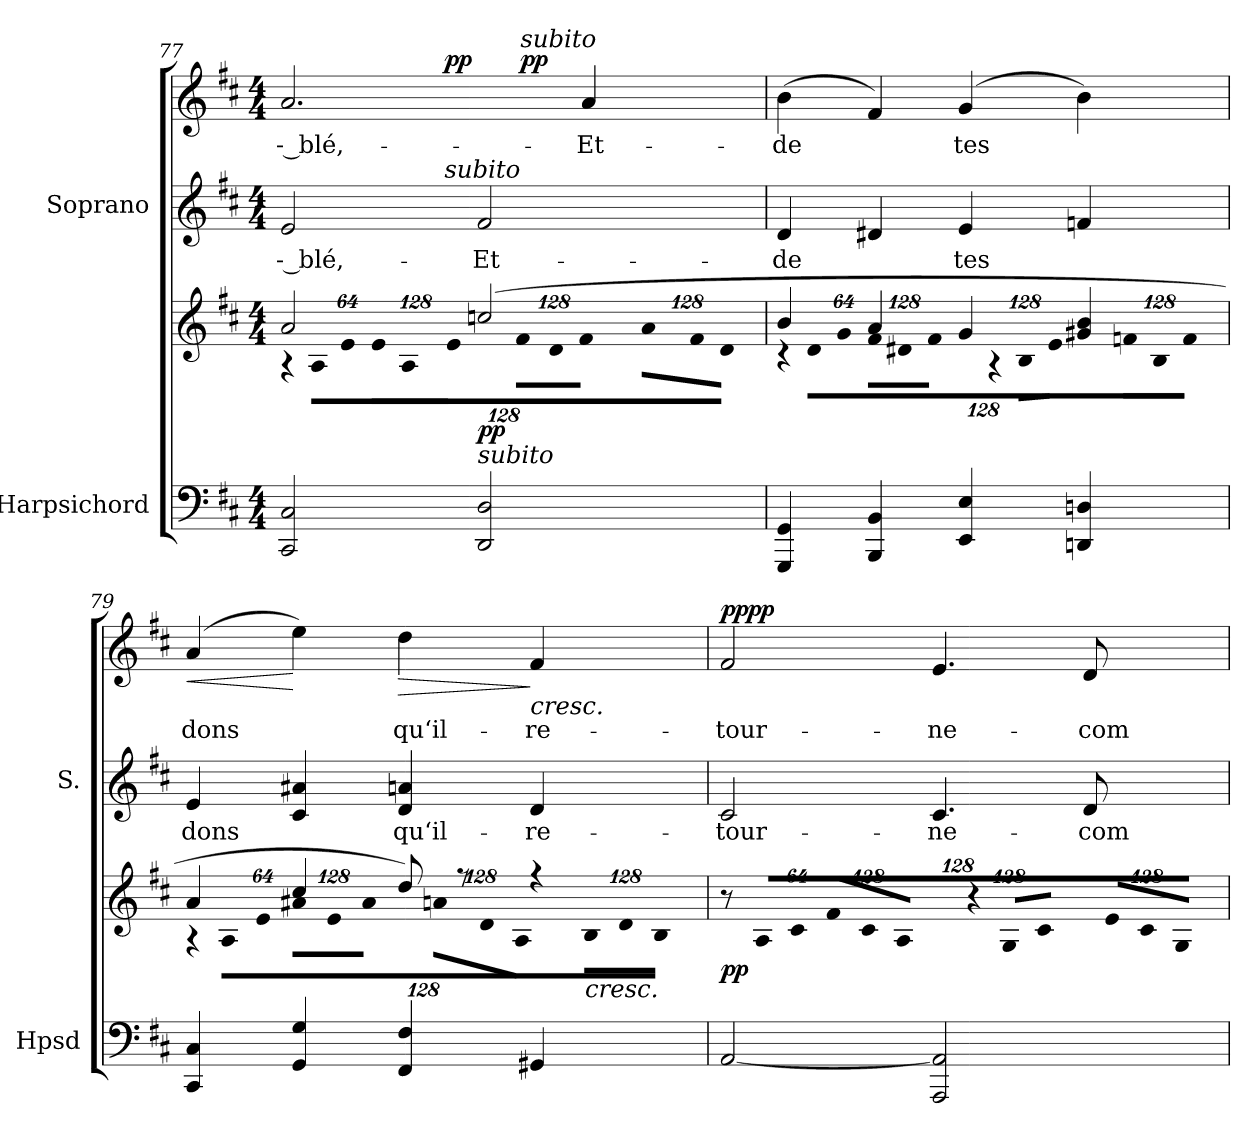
**kern	**kern	**dynam	**kern	**text	**kern	**text	**dynam
*part2	*part2	*part2	*part1	*part1	*part1	*part1	*part1
*staff4	*staff3	*staff3/4	*staff2	*staff2	*staff1	*staff1	*staff1/2
*I"Harpsichord	*	*	*I"Soprano	*	*	*	*
*I'Hpsd	*	*	*I'S.	*	*	*	*
!!LO:LB:g=z
*clefF4	*clefG2	*	*clefG2	*	*clefG2	*	*
*k[f#c#]	*k[f#c#]	*	*k[f#c#]	*	*k[f#c#]	*	*
*D:	*D:	*	*D:	*	*D:	*	*
*M4/4	*M4/4	*	*M4/4	*	*M4/4	*	*
=77	=77	=77	=77	=77	=77	=77	=77
*	*^	*	*	*	*	*	*
*	*	*Xbrackettup	*	*	*	*	*	*
!	!	!LO:N:vis=8	!	!	!	!	!	!
!	!	!	!	!	!LO:LY:b:color=#000000	!	!	!
!	!	!	!	!	!	!	!LO:LY:b:color=#000000	!
*	*	*	*	*^	*	*^	*	*
2CC#i/ 2C#i	2ai/	1024%85r	.	2ei/	4ryy	-- blé,-	2.ai/	2ryy	-- blé,-	.
!	!	!LO:N:vis=8	!	!	!	!	!	!	!	!
.	.	1024%85Ai\L	.	.	.	.	.	.	.	.
!	!	!LO:N:vis=8	!	!	!	!	!	!	!	!
.	.	512%43ei\J	.	.	.	.	.	.	.	.
!	!	!LO:N:vis=8	!	!	!	!	!	!	!	!
.	.	1024%85ei\L	.	.	8ryy	.	.	.	.	.
!	!	!LO:N:vis=8	!	!	!	!	!	!	!	!
.	.	1024%85Ai\	.	.	.	.	.	.	.	.
.	.	.	.	.	32ryy	.	.	.	.	.
.	.	.	.	.	128ryy	.	.	.	.	.
!	!	!	!	!	!LO:TX:a:i:t=subito	!	!	!	!	!
.	.	.	.	.	2ryy	.	.	.	.	pp
!	!	!LO:N:vis=8	!	!	!	!	!	!	!	!
.	.	512%43ei\J	.	.	.	.	.	.	.	.
!	!	!LO:N:vis=8	!	!	!	!	!	!	!	!
!LO:TX:a:i:t=subito	!	!	!	!	!	!	!	!	!	!
!	!	!	!	!	!	!LO:LY:b:color=#000000	!	!	!	!
2DDi/ 2Di	(2ccni/	1024%85f#i\L	pp	2f#i/	.	-Et-	.	16ryy	.	.
.	.	.	.	.	.	.	.	64.ryy	.	.
!	!	!LO:N:vis=8	!	!	!	!	!	!	!	!
.	.	1024%85di\	.	.	.	.	.	.	.	.
!	!	!	!	!	!	!	!	!LO:TX:a:i:t=subito	!	!
.	.	.	.	.	.	.	.	4ryy	.	pp
!	!	!LO:N:vis=8	!	!	!	!	!	!	!	!
.	.	512%43f#i\J	.	.	.	.	.	.	.	.
!	!	!LO:N:vis=8	!	!	!	!	!	!	!	!
!	!	!	!	!	!	!	!	!	!LO:LY:b:color=#000000	!
.	.	1024%85ai\L	.	.	.	.	4ai/	.	-Et-	.
!	!	!LO:N:vis=8	!	!	!	!	!	!	!	!
.	.	1024%85f#i\	.	.	.	.	.	.	.	.
.	.	.	.	.	.	.	.	8ryy	.	.
.	.	.	.	.	16ryy	.	.	.	.	.
!	!	!LO:N:vis=8	!	!	!	!	!	!	!	!
.	.	512%43di\J	.	.	.	.	.	.	.	.
.	.	.	.	.	.	.	.	32ryy	.	.
.	.	.	.	.	64.ryy	.	.	.	.	.
.	.	.	.	.	.	.	.	128ryy	.	.
=78	=78	=78	=78	=78	=78	=78	=78	=78	=78	=78
!	!	!LO:N:vis=8	!	!	!	!	!	!	!	!
*	*	*	*	*v	*v	*	*	*	*	*
*	*	*	*	*	*	*v	*v	*	*
*	*	*	*	*^	*	*^	*	*
!	!	!	!	!	!	!LO:LY:b:color=#000000	!	!	!	!
*	*	*	*	*v	*v	*	*	*	*	*
*	*	*	*	*	*	*v	*v	*	*
*	*	*	*	*^	*	*^	*	*
!	!	!	!	!	!	!	!	!	!LO:LY:b:color=#000000	!
*	*	*	*	*v	*v	*	*	*	*	*
*	*	*	*	*	*	*v	*v	*	*
4GGGi/ 4GGi	4bi/	1024%85r	.	4di/	-de	(4bi\	-de	.
!	!	!LO:N:vis=8	!	!	!	!	!	!
.	.	1024%85di\L	.	.	.	.	.	.
!	!	!LO:N:vis=8	!	!	!	!	!	!
.	.	512%43gi\J	.	.	.	.	.	.
!	!	!LO:N:vis=8	!	!	!	!	!	!
4BBBi/ 4BBi	4ai/	1024%85f#i\L	.	4d#Xi/	.	4f#i/)	.	.
!	!	!LO:N:vis=8	!	!	!	!	!	!
.	.	1024%85d#Xi\	.	.	.	.	.	.
!	!	!LO:N:vis=8	!	!	!	!	!	!
.	.	512%43f#i\J	.	.	.	.	.	.
!	!	!LO:N:vis=8	!	!	!	!	!	!
!	!	!	!	!	!LO:LY:b:color=#000000	!	!	!
!	!	!	!	!	!	!	!LO:LY:b:color=#000000	!
4EEi/ 4Ei	4gi/	1024%85r	.	4ei/	tes	(4gi/	tes	.
!	!	!LO:N:vis=8	!	!	!	!	!	!
.	.	1024%85Bi\L	.	.	.	.	.	.
!	!	!LO:N:vis=8	!	!	!	!	!	!
.	.	512%43ei\J	.	.	.	.	.	.
!	!	!LO:N:vis=8	!	!	!	!	!	!
4DDni/ 4Dni	4g#Xi/ 4bi	1024%85fni\L	.	4fni/	.	4bi\)	.	.
!	!	!LO:N:vis=8	!	!	!	!	!	!
.	.	1024%85Bi\	.	.	.	.	.	.
!	!	!LO:N:vis=8	!	!	!	!	!	!
.	.	512%43fi\J	.	.	.	.	.	.
=79	=79	=79	=79	=79	=79	=79	=79	=79
!	!	!LO:N:vis=8	!	!	!	!	!	!
!	!	!	!	!	!LO:LY:b:color=#000000	!	!	!
!	!	!	!	!	!	!	!LO:LY:b:color=#000000	!LO:HP:b
4CC#i/ 4C#i	4ai/	1024%85r	.	4ei/	dons	(4ai/	dons	<
!	!	!LO:N:vis=8	!	!	!	!	!	!
.	.	1024%85Ai\L	.	.	.	.	.	.
!	!	!LO:N:vis=8	!	!	!	!	!	!
.	.	512%43ei\J	.	.	.	.	.	.
!	!	!LO:N:vis=8	!	!	!	!	!	!
4GGi/ 4Gi	4cc#i/	1024%85a#Xi\L	[	4c#i/ 4a#Xi	.	4eei\)	.	[ [
!	!	!LO:N:vis=8	!	!	!	!	!	!
.	.	1024%85ei\	.	.	.	.	.	.
!	!	!LO:N:vis=8	!	!	!	!	!	!
.	.	512%43a#i\J	.	.	.	.	.	.
!	!	!LO:N:vis=8	!	!	!	!	!	!
!	!	!	!	!	!LO:LY:b:color=#000000	!	!	!
!	!	!	!	!	!	!	!LO:LY:b:color=#000000	!LO:HP:n=1:b
4FF#i/ 4F#i	8ddi/)	1024%85ani\L	]	4di/ 4ani	qu‘il-	4ddi\	qu‘il-	] >
!	!	!LO:N:vis=8	!	!	!	!	!	!
.	.	1024%85di\	.	.	.	.	.	.
.	8r	.	.	.	.	.	.	.
!	!	!LO:N:vis=8	!	!	!	!	!	!
.	.	512%43Ai\J	.	.	.	.	.	.
!	!	!LO:N:vis=8	!	!	!	!	!	!
!	!	!	!	!	!LO:LY:b:color=#000000	!	!	!
!	!	!	!	!	!	!	!LO:LY:b:color=#000000	!LO:HP:n=1:b
!	!	!	!	!	!	!	!	!LO:HP:n=1:b
4GG#Xi/	4r	1024%85Bi\L	.	4di/	-re-	4f#i/	-re-	] < >
!	!	!LO:N:vis=8	!	!	!	!	!	!
.	.	1024%85di\	.	.	.	.	.	.
!	!	!LO:N:vis=8	!LO:HP:b	!	!	!	!	!
!	!	!	!LO:HP:n=1:b	!	!	!	!	!
.	.	512%43Bi\J	< >	.	.	.	.	.
=80	=80	=80	=80	=80	=80	=80	=80	=80
!	!LO:N:vis=8	!	!	!	!	!	!	!
*	*v	*v	*	*	*	*	*	*
*	*^	*	*	*	*	*	*
!	!	!	!	!	!LO:LY:b:color=#000000	!	!	!
*	*v	*v	*	*	*	*	*	*
*	*^	*	*	*	*	*	*
!	!	!	!	!	!	!	!LO:LY:b:color=#000000	!
*	*v	*v	*	*	*	*	*	*
[2AAi/	1024%85r	pp	2c#i/	-tour-	2f#i/	-tour-	pp pp
!	!LO:N:vis=8	!	!	!	!	!	!
.	1024%85Ai/L	.	.	.	.	.	.
!	!LO:N:vis=8	!	!	!	!	!	!
.	512%43c#i/J	.	.	.	.	.	.
!	!LO:N:vis=8	!	!	!	!	!	!
.	1024%85f#i/L	.	.	.	.	.	.
!	!LO:N:vis=8	!	!	!	!	!	!
.	1024%85c#i/	.	.	.	.	.	.
!	!LO:N:vis=8	!	!	!	!	!	!
.	512%43Ai/J	.	.	.	.	.	.
!	!LO:N:vis=8	!	!	!	!	!	!
!	!	!	!	!LO:LY:b:color=#000000	!	!	!
!	!	!	!	!	!	!LO:LY:b:color=#000000	!
2AAAi/ 2AAi]	1024%85r	.	4.c#i/	-ne-	4.ei/	-ne-	.
!	!LO:N:vis=8	!	!	!	!	!	!
.	1024%85Gi/L	.	.	.	.	.	.
!	!LO:N:vis=8	!	!	!	!	!	!
.	512%43c#i/J	.	.	.	.	.	.
!	!LO:N:vis=8	!	!	!	!	!	!
.	1024%85ei/L	.	.	.	.	.	.
!	!LO:N:vis=8	!	!	!	!	!	!
.	1024%85c#i/	.	.	.	.	.	.
!	!	!	!	!LO:LY:b:color=#000000	!	!	!
!	!	!	!	!	!	!LO:LY:b:color=#000000	!
.	.	.	8di/	-com-	8di/	-com-	.
!	!LO:N:vis=8	!	!	!	!	!	!
.	512%43Gi/J	.	.	.	.	.	.
=	=	=	=	=	=	=	=
*-	*-	*-	*-	*-	*-	*-	*-
